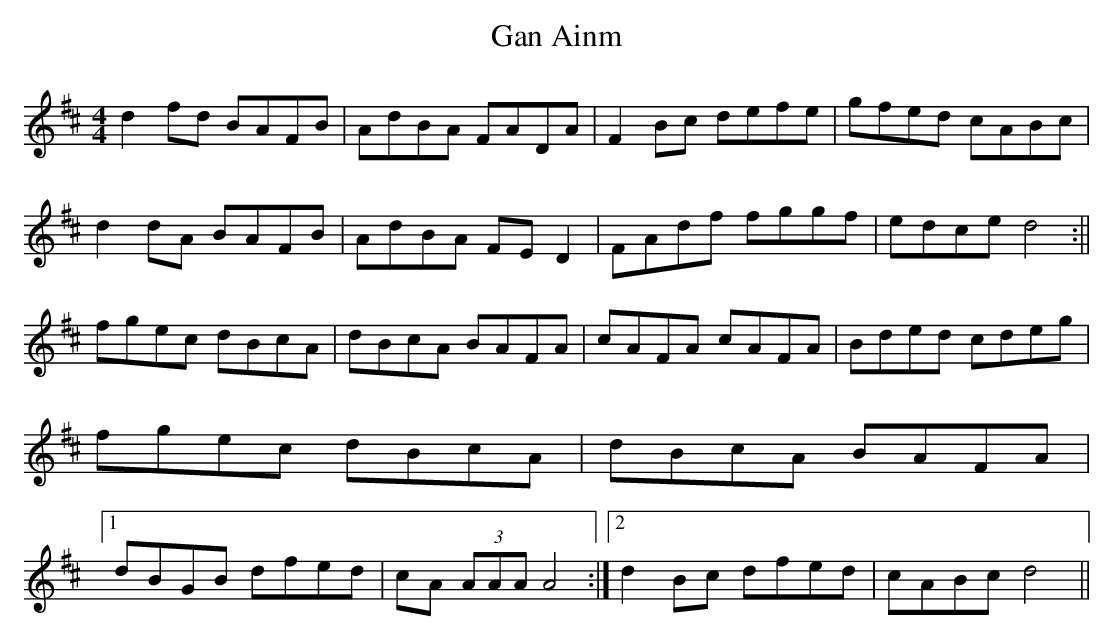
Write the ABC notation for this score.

X:1
T:Gan Ainm
M:4/4
L:1/8
K:D
d2fd BAFB|AdBA FADA|F2Bc defe|gfed cABc|\
d2dA BAFB|AdBA FED2|FAdf fggf|edce d4:||\
fgec dBcA|dBcA BAFA|cAFA cAFA|Bded cdeg|\
fgec dBcA|dBcA BAFA|1 dBGB dfed|cA (3AAA A4:|2 d2Bc dfed|cABc d4||
